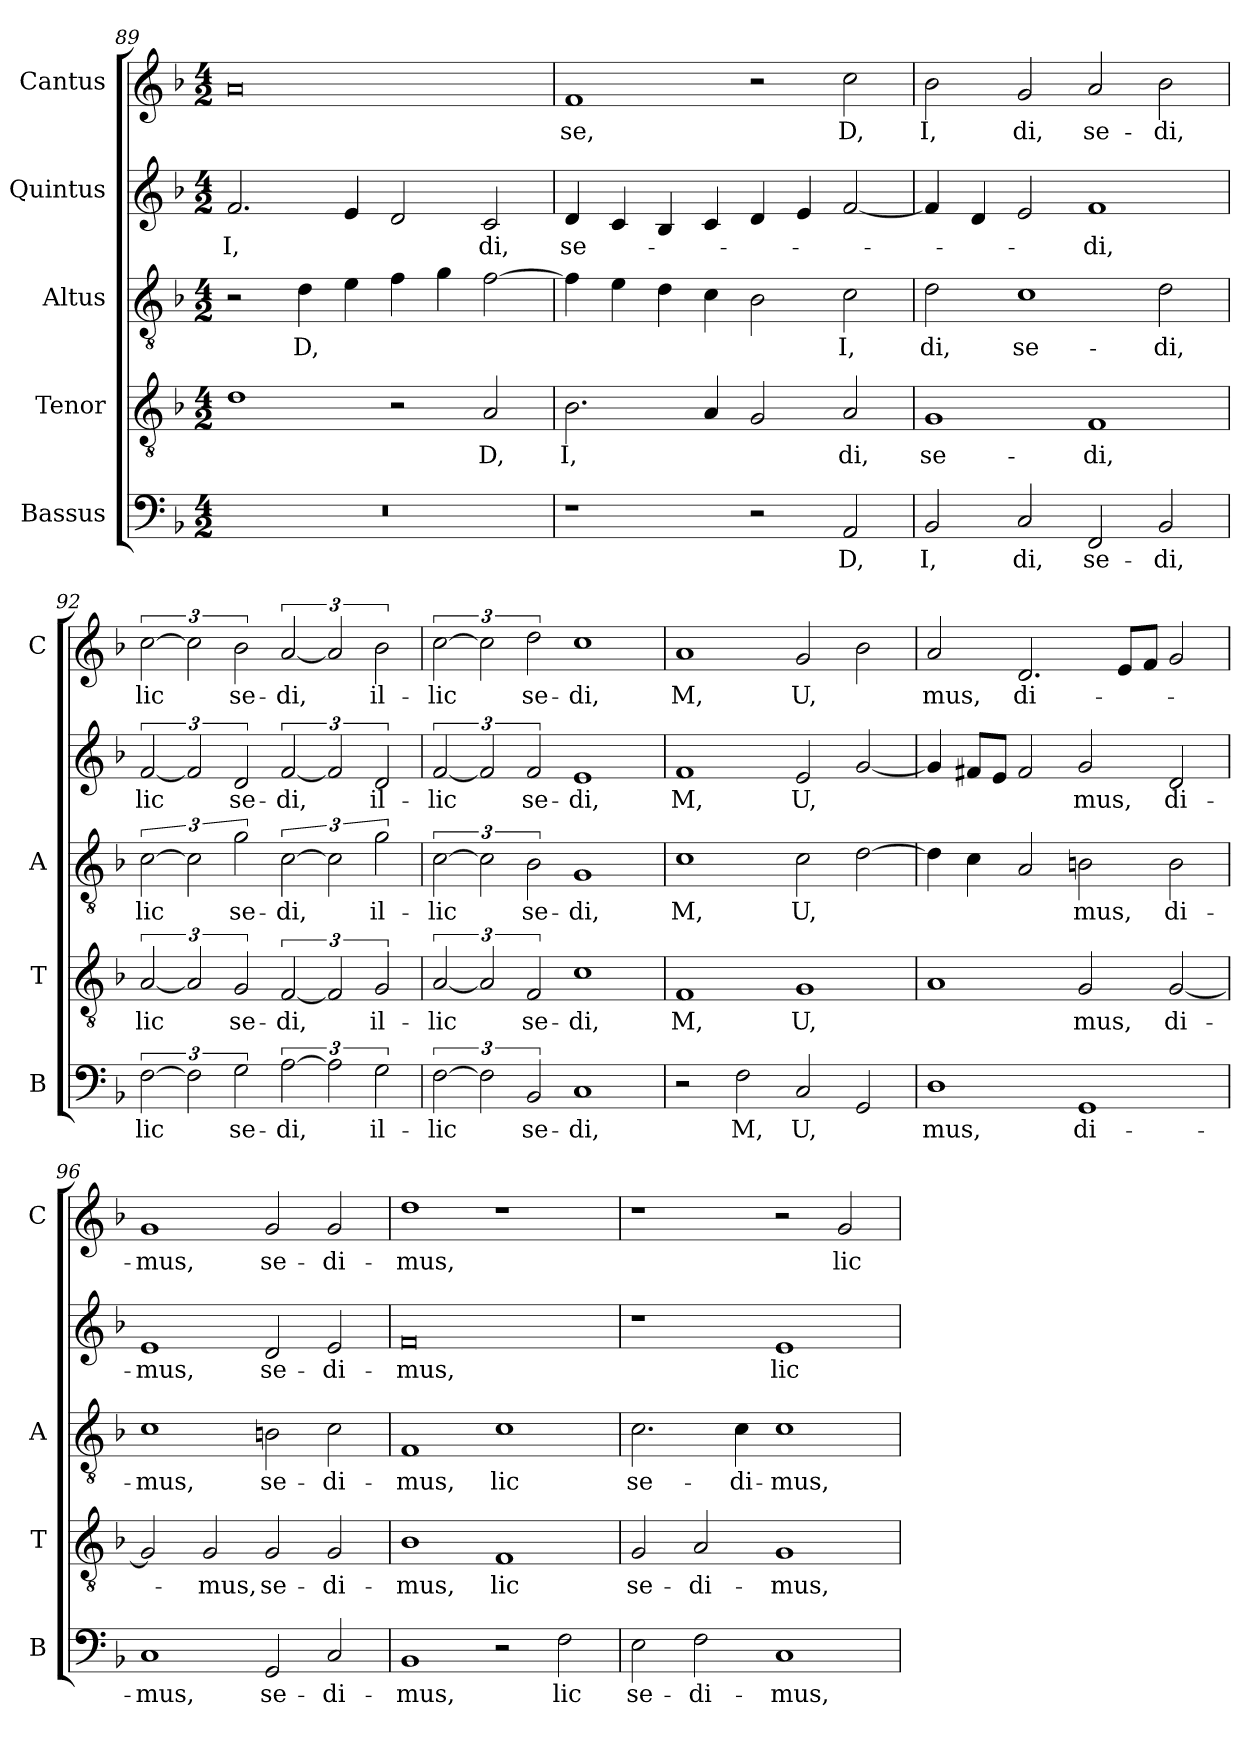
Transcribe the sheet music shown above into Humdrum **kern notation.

**kern	**text	**kern	**text	**kern	**text	**kern	**text	**kern	**text
*part5	*part5	*part4	*part4	*part3	*part3	*part2	*part2	*part1	*part1
*staff5	*staff5	*staff4	*staff4	*staff3	*staff3	*staff2	*staff2	*staff1	*staff1
*I"Bassus	*	*I"Tenor	*	*I"Altus	*	*I"Quintus	*	*I"Cantus	*
*I'B	*	*I'T	*	*I'A	*	*	*	*I'C	*
*clefF4	*	*clefGv2	*	*clefGv2	*	*clefG2	*	*clefG2	*
*k[b-]	*	*k[b-]	*	*k[b-]	*	*k[b-]	*	*k[b-]	*
*F:	*	*F:	*	*F:	*	*F:	*	*F:	*
*M4/2	*	*M4/2	*	*M4/2	*	*M4/2	*	*M4/2	*
=89	=89	=89	=89	=89	=89	=89	=89	=89	=89
!	!	!	!	!	!	!	!LO:LY:b	!	!
0r	.	1d	.	2r	.	2.f/	I,	0a	.
!	!	!	!	!	!LO:LY:b	!	!	!	!
.	.	.	.	4d\	D,	.	.	.	.
.	.	.	.	4e\	.	4e/	.	.	.
.	.	2r	.	4f\	.	2d/	.	.	.
.	.	.	.	4g\	.	.	.	.	.
!	!	!	!LO:LY:b	!	!	!	!LO:LY:b	!	!
.	.	2A/	D,	[2f\	.	2c/	di,	.	.
=90	=90	=90	=90	=90	=90	=90	=90	=90	=90
!	!	!	!LO:LY:b	!	!	!	!LO:LY:b	!	!LO:LY:b
1r	.	2.B-\	I,	4f\]	.	4d/	se-	1f	se,
.	.	.	.	4e\	.	4c/	.	.	.
.	.	.	.	4d\	.	4B-/	.	.	.
.	.	4A/	.	4c\	.	4c/	.	.	.
2r	.	2G/	.	2B-\	.	4d/	.	2r	.
.	.	.	.	.	.	4e/	.	.	.
!	!LO:LY:b	!	!LO:LY:b	!	!LO:LY:b	!	!	!	!LO:LY:b
2AA/	D,	2A/	di,	2c\	I,	[2f/	.	2cc\	D,
=91!	=91!	=91!	=91!	=91!	=91!	=91!	=91!	=91!	=91!
!	!LO:LY:b	!	!LO:LY:b	!	!LO:LY:b	!	!	!	!LO:LY:b
2BB-/	I,	1G	se-	2d\	di,	4f/]	.	2b-\	I,
.	.	.	.	.	.	4d/	.	.	.
!	!LO:LY:b	!	!	!	!LO:LY:b	!	!	!	!LO:LY:b
2C/	di,	.	.	1c	se-	2e/	.	2g/	di,
!	!LO:LY:b	!	!LO:LY:b	!	!	!	!LO:LY:b	!	!LO:LY:b
2FF/	se-	1F	-di,	.	.	1f	-di,	2a/	se-
!	!LO:LY:b	!	!	!	!LO:LY:b	!	!	!	!LO:LY:b
2BB-/	-di,	.	.	2d\	-di,	.	.	2b-\	-di,
=92	=92	=92	=92	=92	=92	=92	=92	=92	=92
!	!LO:LY:b	!	!LO:LY:b	!	!LO:LY:b	!	!LO:LY:b	!	!LO:LY:b
[3F\	lic	[3A/	lic	[3c\	lic	[3f/	lic	[3cc\	lic
3F\]	.	3A/]	.	3c\]	.	3f/]	.	3cc\]	.
!	!LO:LY:b	!	!LO:LY:b	!	!LO:LY:b	!	!LO:LY:b	!	!LO:LY:b
3G\	se-	3G/	se-	3g\	se-	3d/	se-	3b-\	se-
!	!LO:LY:b	!	!LO:LY:b	!	!LO:LY:b	!	!LO:LY:b	!	!LO:LY:b
[3A\	-di,	[3F/	-di,	[3c\	-di,	[3f/	-di,	[3a/	-di,
3A\]	.	3F/]	.	3c\]	.	3f/]	.	3a/]	.
!	!LO:LY:b	!	!LO:LY:b	!	!LO:LY:b	!	!LO:LY:b	!	!LO:LY:b
3G\	il-	3G/	il-	3g\	il-	3d/	il-	3b-\	il-
!!LO:LB:g=z
=93	=93	=93	=93	=93	=93	=93	=93	=93	=93
!	!LO:LY:b	!	!LO:LY:b	!	!LO:LY:b	!	!LO:LY:b	!	!LO:LY:b
[3F\	-lic	[3A/	-lic	[3c\	-lic	[3f/	-lic	[3cc\	-lic
3F\]	.	3A/]	.	3c\]	.	3f/]	.	3cc\]	.
!	!LO:LY:b	!	!LO:LY:b	!	!LO:LY:b	!	!LO:LY:b	!	!LO:LY:b
3BB-/	se-	3F/	se-	3B-\	se-	3f/	se-	3dd\	se-
!	!LO:LY:b	!	!LO:LY:b	!	!LO:LY:b	!	!LO:LY:b	!	!LO:LY:b
1C	-di,	1c	-di,	1G	-di,	1e	-di,	1cc	-di,
=94!	=94!	=94!	=94!	=94!	=94!	=94!	=94!	=94!	=94!
!	!	!	!LO:LY:b	!	!LO:LY:b	!	!LO:LY:b	!	!LO:LY:b
2r	.	1F	M,	1c	M,	1f	M,	1a	M,
!	!LO:LY:b	!	!	!	!	!	!	!	!
2F\	M,	.	.	.	.	.	.	.	.
!	!LO:LY:b	!	!LO:LY:b	!	!LO:LY:b	!	!LO:LY:b	!	!LO:LY:b
2C/	U,	1G	U,	2c\	U,	2e/	U,	2g/	U,
2GG/	.	.	.	[2d\	.	[2g/	.	2b-\	.
=95	=95	=95	=95	=95	=95	=95	=95	=95	=95
!	!LO:LY:b	!	!	!	!	!	!	!	!LO:LY:b
1D	mus,	1A	.	4d\]	.	4g/]	.	2a/	mus,
.	.	.	.	4c\	.	8f#X/L	.	.	.
.	.	.	.	.	.	8e/J	.	.	.
!	!	!	!	!	!	!	!	!	!LO:LY:b
.	.	.	.	2A/	.	2f#/	.	2.d/	di-
!	!LO:LY:b	!	!LO:LY:b	!	!LO:LY:b	!	!LO:LY:b	!	!
1GG	di-	2G/	mus,	2Bn\	mus,	2g/	mus,	.	.
.	.	.	.	.	.	.	.	8e/L	.
.	.	.	.	.	.	.	.	8f/J	.
!	!	!	!LO:LY:b	!	!LO:LY:b	!	!LO:LY:b	!	!
.	.	[2G/	di-	2B\	di-	2d/	di-	2g/	.
=96	=96	=96	=96	=96	=96	=96	=96	=96	=96
!	!LO:LY:b	!	!	!	!LO:LY:b	!	!LO:LY:b	!	!LO:LY:b
1C	-mus,	2G/]	.	1c	-mus,	1e	-mus,	1g	-mus,
!	!	!	!LO:LY:b	!	!	!	!	!	!
.	.	2G/	-mus,	.	.	.	.	.	.
!	!LO:LY:b	!	!LO:LY:b	!	!LO:LY:b	!	!LO:LY:b	!	!LO:LY:b
2GG/	se-	2G/	se-	2Bn\	se-	2d/	se-	2g/	se-
!	!LO:LY:b	!	!LO:LY:b	!	!LO:LY:b	!	!LO:LY:b	!	!LO:LY:b
2C/	-di-	2G/	-di-	2c\	-di-	2e/	-di-	2g/	-di-
=97	=97	=97	=97	=97	=97	=97	=97	=97	=97
!	!LO:LY:b	!	!LO:LY:b	!	!LO:LY:b	!	!LO:LY:b	!	!LO:LY:b
1BB-	-mus,	1B-	-mus,	1F	-mus,	0f	-mus,	1dd	-mus,
!	!	!	!LO:LY:b	!	!LO:LY:b	!	!	!	!
2r	.	1F	lic	1c	lic	.	.	1r	.
!	!LO:LY:b	!	!	!	!	!	!	!	!
2F\	lic	.	.	.	.	.	.	.	.
=98	=98	=98	=98	=98	=98	=98	=98	=98	=98
!	!LO:LY:b	!	!LO:LY:b	!	!LO:LY:b	!	!	!	!
2E\	se-	2G/	se-	2.c\	se-	1r	.	1r	.
!	!LO:LY:b	!	!LO:LY:b	!	!	!	!	!	!
2F\	-di-	2A/	-di-	.	.	.	.	.	.
!	!	!	!	!	!LO:LY:b	!	!	!	!
.	.	.	.	4c\	-di-	.	.	.	.
!	!LO:LY:b	!	!LO:LY:b	!	!LO:LY:b	!	!LO:LY:b	!	!
1C	-mus,	1G	-mus,	1c	-mus,	1e	lic	2r	.
!	!	!	!	!	!	!	!	!	!LO:LY:b
.	.	.	.	.	.	.	.	2g/	lic
=	=	=	=	=	=	=	=	=	=
*-	*-	*-	*-	*-	*-	*-	*-	*-	*-
